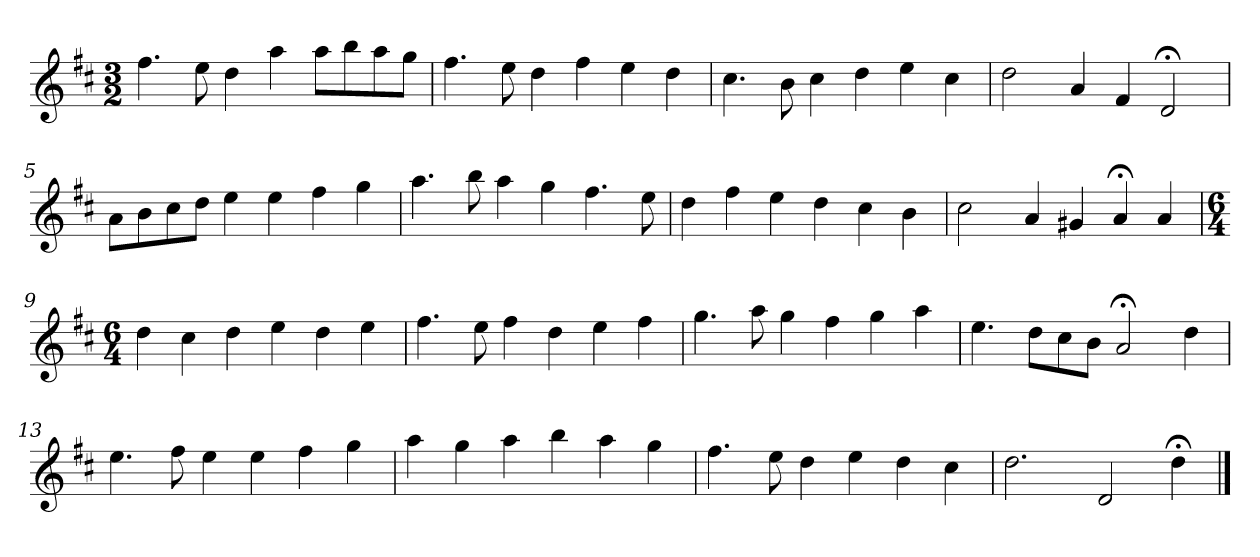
**kern
*part1
*staff1
*k[f#c#]
*D:
*M3/2
*MM120
=1
4.ff#
8ee
4dd
4aa
8aaL
8bb
8aa
8ggJ
=2
4.ff#
8ee
4dd
4ff#
4ee
4dd
=3
4.cc#
8b
4cc#
4dd
4ee
4cc#
=4
2dd
4a
4f#
2d;<
=5
8aL
8b
8cc#
8ddJ
4ee
4ee
4ff#
4gg
=6
4.aa
8bb
4aa
4gg
4.ff#
8ee
=7
4dd
4ff#
4ee
4dd
4cc#
4b
=8
2cc#
4a
4g#X
4a;<
4a
=9
*M6/4
4dd
4cc#
4dd
4ee
4dd
4ee
=10
4.ff#
8ee
4ff#
4dd
4ee
4ff#
=11
4.gg
8aa
4gg
4ff#
4gg
4aa
=12
4.ee
8ddL
8cc#
8bJ
2a;<
4dd
=13
4.ee
8ff#
4ee
4ee
4ff#
4gg
=14
4aa
4gg
4aa
4bb
4aa
4gg
=15
4.ff#
8ee
4dd
4ee
4dd
4cc#
=16
2.dd
2d
4dd;<
==
*-
